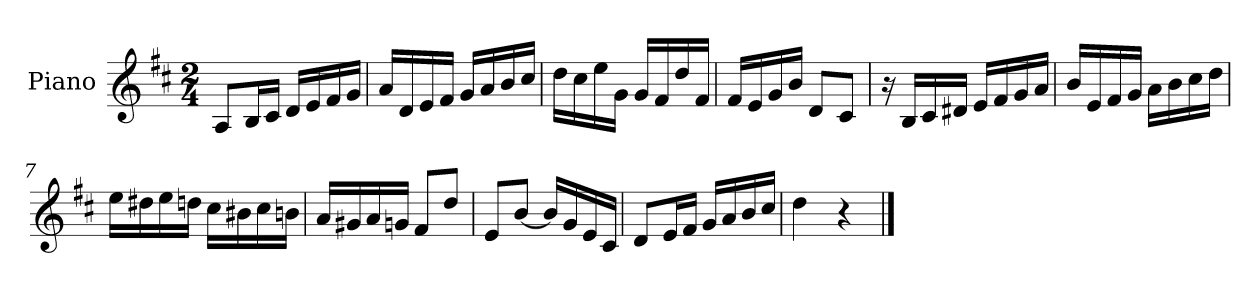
**kern
*part1
*staff1
*I"Piano
*I'Pno
*clefG2
*k[f#c#]
*D:
*M2/4
=1
8A/L
16B/L
16c#/JJ
16d/LL
16e/
16f#/
16g/JJ
=2
16a/LL
16d/
16e/
16f#/JJ
16g/LL
16a/
16b/
16cc#/JJ
=3
16dd\LL
16cc#\
16ee\
16g\JJ
16g/LL
16f#/
16dd/
16f#/JJ
=4
16f#/LL
16e/
16g/
16b/JJ
8d/L
8c#/J
=5
16r
16B/LL
16c#/
16d#X/JJ
16e/LL
16f#/
16g/
16a/JJ
=6
16b/LL
16e/
16f#/
16g/JJ
16a\LL
16b\
16cc#\
16dd\JJ
=7
16ee\LL
16dd#X\
16ee\
16ddn\JJ
16cc#\LL
16b#X\
16cc#\
16bn\JJ
=8
16a/LL
16g#X/
16a/
16gn/JJ
8f#/L
8dd/J
=9
8e/L
[8b/J
16b/LL]
16g/
16e/
16c#/JJ
=10
8d/L
16e/L
16f#/JJ
16g/LL
16a/
16b/
16cc#/JJ
=11
4dd\
4r
==
*-
